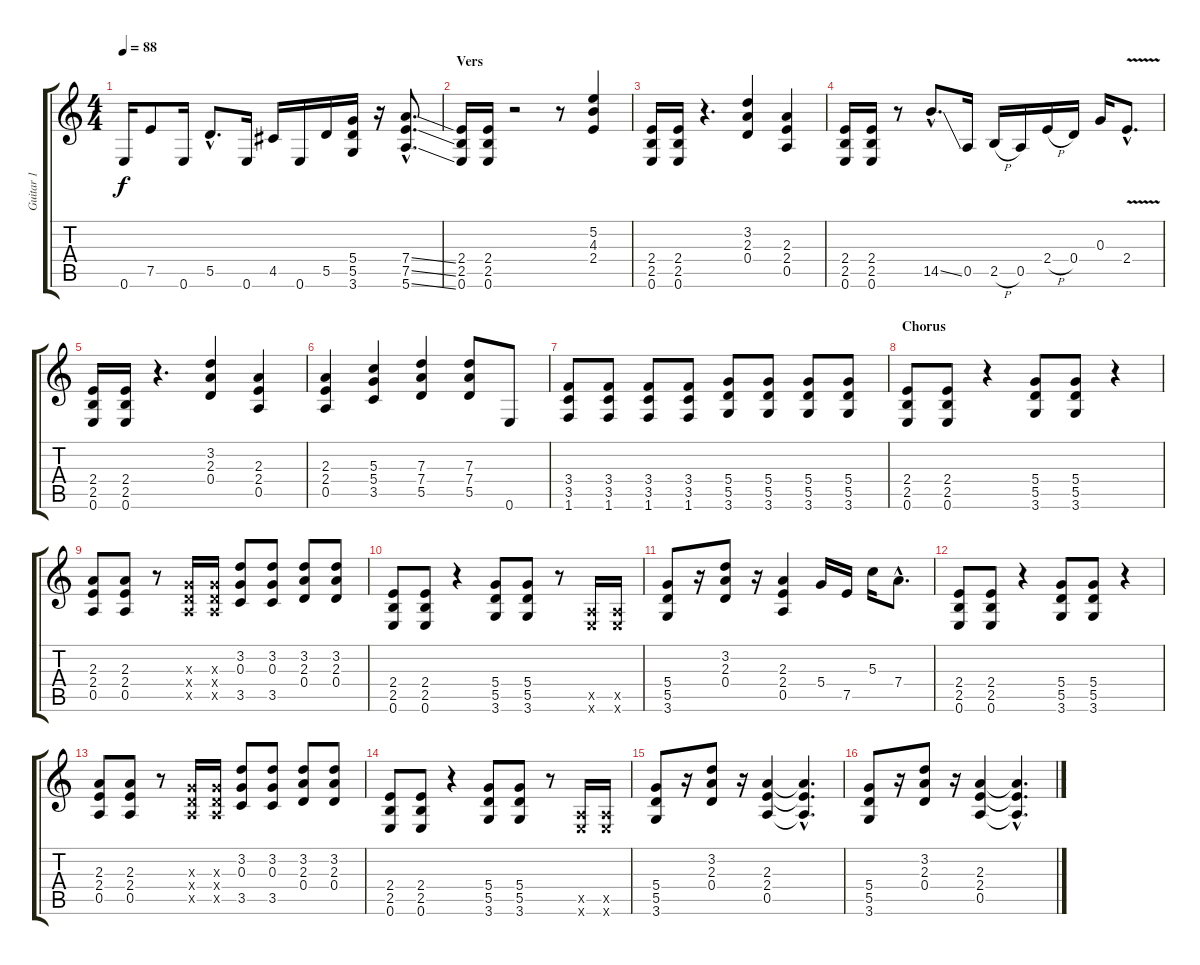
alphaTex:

\track ("Guitar 1" "Guitar 1") {instrument overdrivenguitar}
\staff {score tabs}
\tuning (E4 B3 G3 D3 A2 E2) {hide}
\ts (4 4)
\tempo 88
\clef g2
\ks c
0.6.16{dy f} 7.5.8 0.6.16 5.5{hac}.8{d} 0.6.16 4.5.16 0.6.16 5.5.16 (5.4 5.5 3.6).16 r.16 (7.4{ss hac} 7.5{ss hac} 5.6{ss hac}).8{d} |
\section ("" "Vers")
(2.4 2.5 0.6).16 (2.4 2.5 0.6).16 r.2 r.8 (5.2 4.3 2.4).4 |
(2.4 2.5 0.6).16 (2.4 2.5 0.6).16 r.4{d} (3.2 2.3 0.4).4 (2.3 2.4 0.5).4 |
(2.4 2.5 0.6).16 (2.4 2.5 0.6).16 r.8 14.5{ss hac}.8{d} 0.5.16 2.5{h}.16 0.5.16 2.4{h}.16 0.4.16 0.3.16 2.4{v hac}.8{d} |
(2.4 2.5 0.6).16 (2.4 2.5 0.6).16 r.4{d} (3.2 2.3 0.4).4 (2.3 2.4 0.5).4 |
(2.3 2.4 0.5).4 (5.3 5.4 3.5).4 (7.3 7.4 5.5).4 (7.3 7.4 5.5).8 0.6.8 |
(3.4 3.5 1.6).8 (3.4 3.5 1.6).8 (3.4 3.5 1.6).8 (3.4 3.5 1.6).8 (5.4 5.5 3.6).8 (5.4 5.5 3.6).8 (5.4 5.5 3.6).8 (5.4 5.5 3.6).8 |
\section ("" "Chorus")
(2.4 2.5 0.6).8 (2.4 2.5 0.6).8 r.4 (5.4 5.5 3.6).8 (5.4 5.5 3.6).8 r.4 |
(2.3 2.4 0.5).8 (2.3 2.4 0.5).8 r.8 (0.3{x} 0.4{x} 0.5{x}).16 (0.3{x} 0.4{x} 0.5{x}).16 (3.2 0.3 3.5).8 (3.2 0.3 3.5).8 (3.2 2.3 0.4).8 (3.2 2.3 0.4).8 |
(2.4 2.5 0.6).8 (2.4 2.5 0.6).8 r.4 (5.4 5.5 3.6).8 (5.4 5.5 3.6).8 r.8 (0.5{x} 0.6{x}).16 (0.5{x} 0.6{x}).16 |
(5.4 5.5 3.6).8 r.16 (3.2 2.3 0.4).8 r.16 (2.3 2.4 0.5).4 5.4.16 7.5.16 5.3.16 7.4{hac}.8{d} |
(2.4 2.5 0.6).8 (2.4 2.5 0.6).8 r.4 (5.4 5.5 3.6).8 (5.4 5.5 3.6).8 r.4 |
(2.3 2.4 0.5).8 (2.3 2.4 0.5).8 r.8 (0.3{x} 0.4{x} 0.5{x}).16 (0.3{x} 0.4{x} 0.5{x}).16 (3.2 0.3 3.5).8 (3.2 0.3 3.5).8 (3.2 2.3 0.4).8 (3.2 2.3 0.4).8 |
(2.4 2.5 0.6).8 (2.4 2.5 0.6).8 r.4 (5.4 5.5 3.6).8 (5.4 5.5 3.6).8 r.8 (0.5{x} 0.6{x}).16 (0.5{x} 0.6{x}).16 |
(5.4 5.5 3.6).8 r.16 (3.2 2.3 0.4).8 r.16 (2.3 2.4 0.5).4 (2.3{hac t} 2.4{hac t} 0.5{hac t}).4{d} |
(5.4 5.5 3.6).8 r.16 (3.2 2.3 0.4).8 r.16 (2.3 2.4 0.5).4 (2.3{hac t} 2.4{hac t} 0.5{hac t}).4{d}
